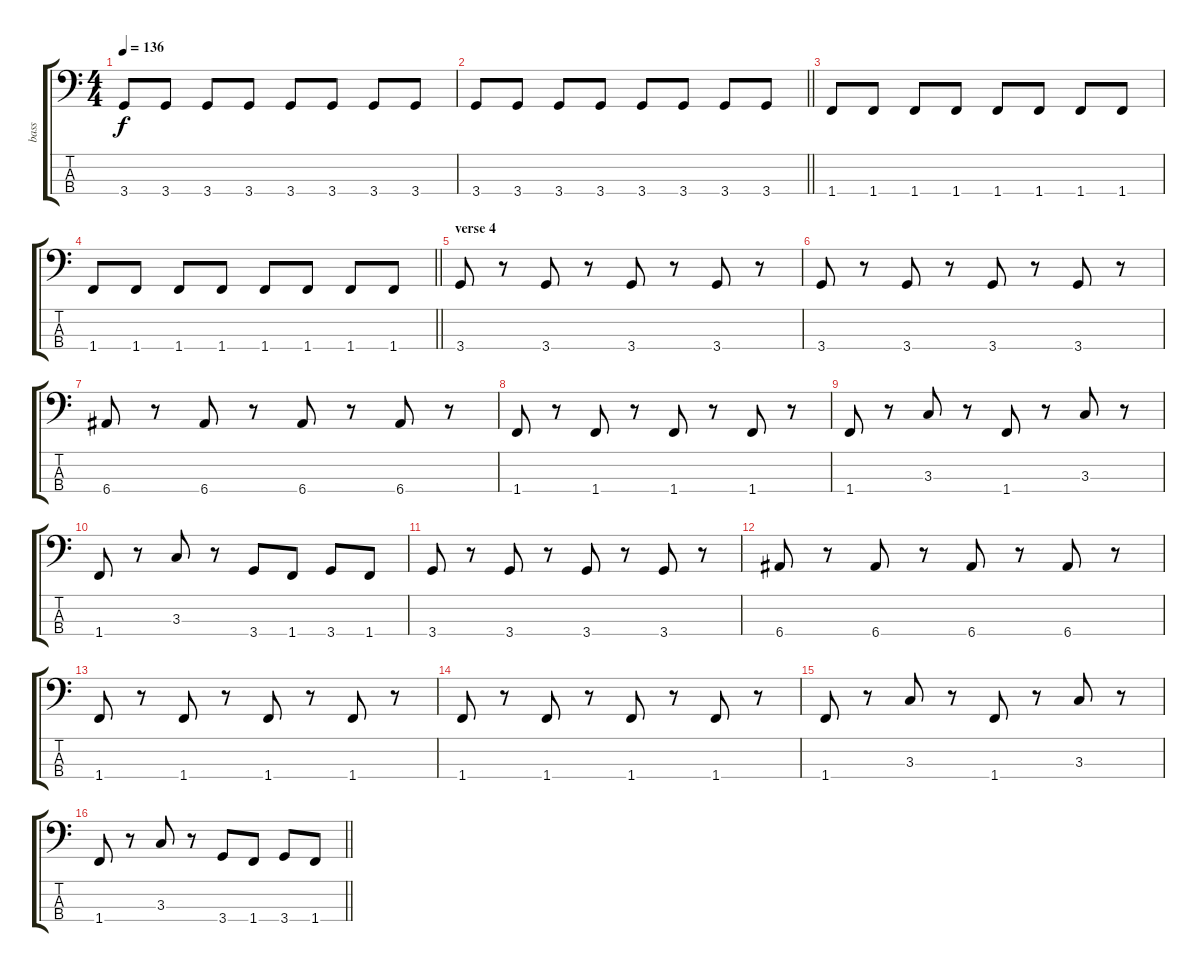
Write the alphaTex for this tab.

\track ("bass" "bass") {instrument electricbassfinger}
\staff {score tabs}
\tuning (G2 D2 A1 E1) {hide}
\ts (4 4)
\tempo 136
\clef f4
\ks c
3.4.8{dy f} 3.4.8 3.4.8 3.4.8 3.4.8 3.4.8 3.4.8 3.4.8 |
\barLineRight lightlight
3.4.8 3.4.8 3.4.8 3.4.8 3.4.8 3.4.8 3.4.8 3.4.8 |
1.4.8 1.4.8 1.4.8 1.4.8 1.4.8 1.4.8 1.4.8 1.4.8 |
\barLineRight lightlight
1.4.8 1.4.8 1.4.8 1.4.8 1.4.8 1.4.8 1.4.8 1.4.8 |
\section ("" "verse 4")
3.4.8 r.8 3.4.8 r.8 3.4.8 r.8 3.4.8 r.8 |
3.4.8 r.8 3.4.8 r.8 3.4.8 r.8 3.4.8 r.8 |
6.4.8 r.8 6.4.8 r.8 6.4.8 r.8 6.4.8 r.8 |
1.4.8 r.8 1.4.8 r.8 1.4.8 r.8 1.4.8 r.8 |
1.4.8 r.8 3.3.8 r.8 1.4.8 r.8 3.3.8 r.8 |
1.4.8 r.8 3.3.8 r.8 3.4.8 1.4.8 3.4.8 1.4.8 |
3.4.8 r.8 3.4.8 r.8 3.4.8 r.8 3.4.8 r.8 |
6.4.8 r.8 6.4.8 r.8 6.4.8 r.8 6.4.8 r.8 |
1.4.8 r.8 1.4.8 r.8 1.4.8 r.8 1.4.8 r.8 |
1.4.8 r.8 1.4.8 r.8 1.4.8 r.8 1.4.8 r.8 |
1.4.8 r.8 3.3.8 r.8 1.4.8 r.8 3.3.8 r.8 |
\barLineRight lightlight
1.4.8 r.8 3.3.8 r.8 3.4.8 1.4.8 3.4.8 1.4.8
